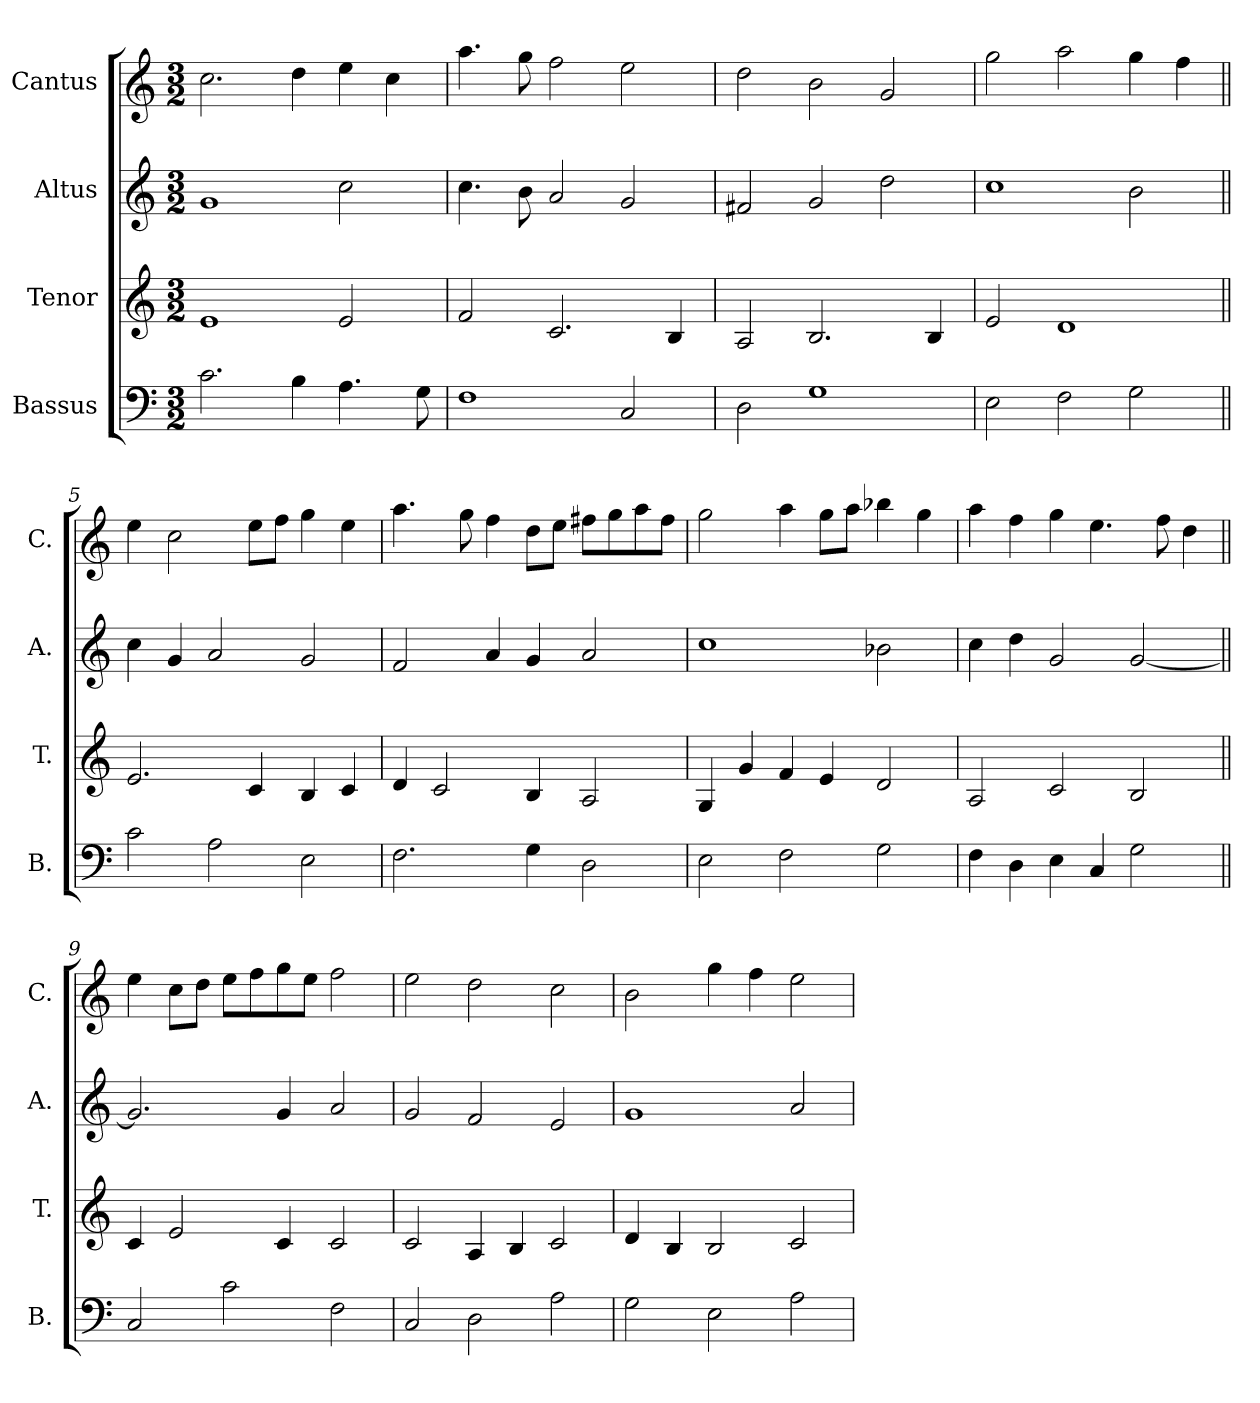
**kern	**kern	**kern	**kern
*part4	*part3	*part2	*part1
*staff4	*staff3	*staff2	*staff1
*I"Bassus	*I"Tenor	*I"Altus	*I"Cantus
*I'B.	*I'T.	*I'A.	*I'C.
*clefF4	*clefG2	*clefG2	*clefG2
*k[]	*k[]	*k[]	*k[]
*C:	*C:	*C:	*C:
*M3/2	*M3/2	*M3/2	*M3/2
=1	=1	=1	=1
2.c\	1e/	1g/	2.cc\
4B\	.	.	4dd\
4.A\	2e/	2cc\	4ee\
.	.	.	4cc\
8G\	.	.	.
=2	=2	=2	=2
1F\	2f/	4.cc\	4.aa\
.	.	8b\	8gg\
.	2.c/	2a/	2ff\
2C/	.	2g/	2ee\
.	4B/	.	.
=3	=3	=3	=3
2D\	2A/	2f#X/	2dd\
1G\	2.B/	2g/	2b\
.	.	2dd\	2g/
.	4B/	.	.
=4	=4	=4	=4
2E\	2e/	1cc\	2gg\
2F\	1d/	.	2aa\
2G\	.	2b\	4gg\
.	.	.	4ff\
=5||	=5||	=5||	=5||
2c\	2.e/	4cc\	4ee\
.	.	4g/	2cc\
2A\	.	2a/	.
.	4c/	.	8ee\L
.	.	.	8ff\J
2E\	4B/	2g/	4gg\
.	4c/	.	4ee\
=6	=6	=6	=6
2.F\	4d/	2f/	4.aa\
.	2c/	.	.
.	.	.	8gg\
.	.	4a/	4ff\
4G\	4B/	4g/	8dd\L
.	.	.	8ee\J
2D\	2A/	2a/	8ff#X\L
.	.	.	8gg\
.	.	.	8aa\
.	.	.	8ff#\J
=7	=7	=7	=7
2E\	4G/	1cc\	2gg\
.	4g/	.	.
2F\	4f/	.	4aa\
.	4e/	.	8gg\L
.	.	.	8aa\J
2G\	2d/	2b-X\	4bb-X\
.	.	.	4gg\
=8	=8	=8	=8
4F\	2A/	4cc\	4aa\
4D\	.	4dd\	4ff\
4E\	2c/	2g/	4gg\
4C/	.	.	4.ee\
2G\	2B/	[2g/	.
.	.	.	8ff\
.	.	.	4dd\
!!LO:LB:g=z
=9||	=9||	=9||	=9||
2C/	4c/	2.g/]	4ee\
.	2e/	.	8cc\L
.	.	.	8dd\J
2c\	.	.	8ee\L
.	.	.	8ff\
.	4c/	4g/	8gg\
.	.	.	8ee\J
2F\	2c/	2a/	2ff\
=10	=10	=10	=10
2C/	2c/	2g/	2ee\
2D\	4A/	2f/	2dd\
.	4B/	.	.
2A\	2c/	2e/	2cc\
=11	=11	=11	=11
2G\	4d/	1g/	2b\
.	4B/	.	.
2E\	2B/	.	4gg\
.	.	.	4ff\
2A\	2c/	2a/	2ee\
=	=	=	=
*-	*-	*-	*-
